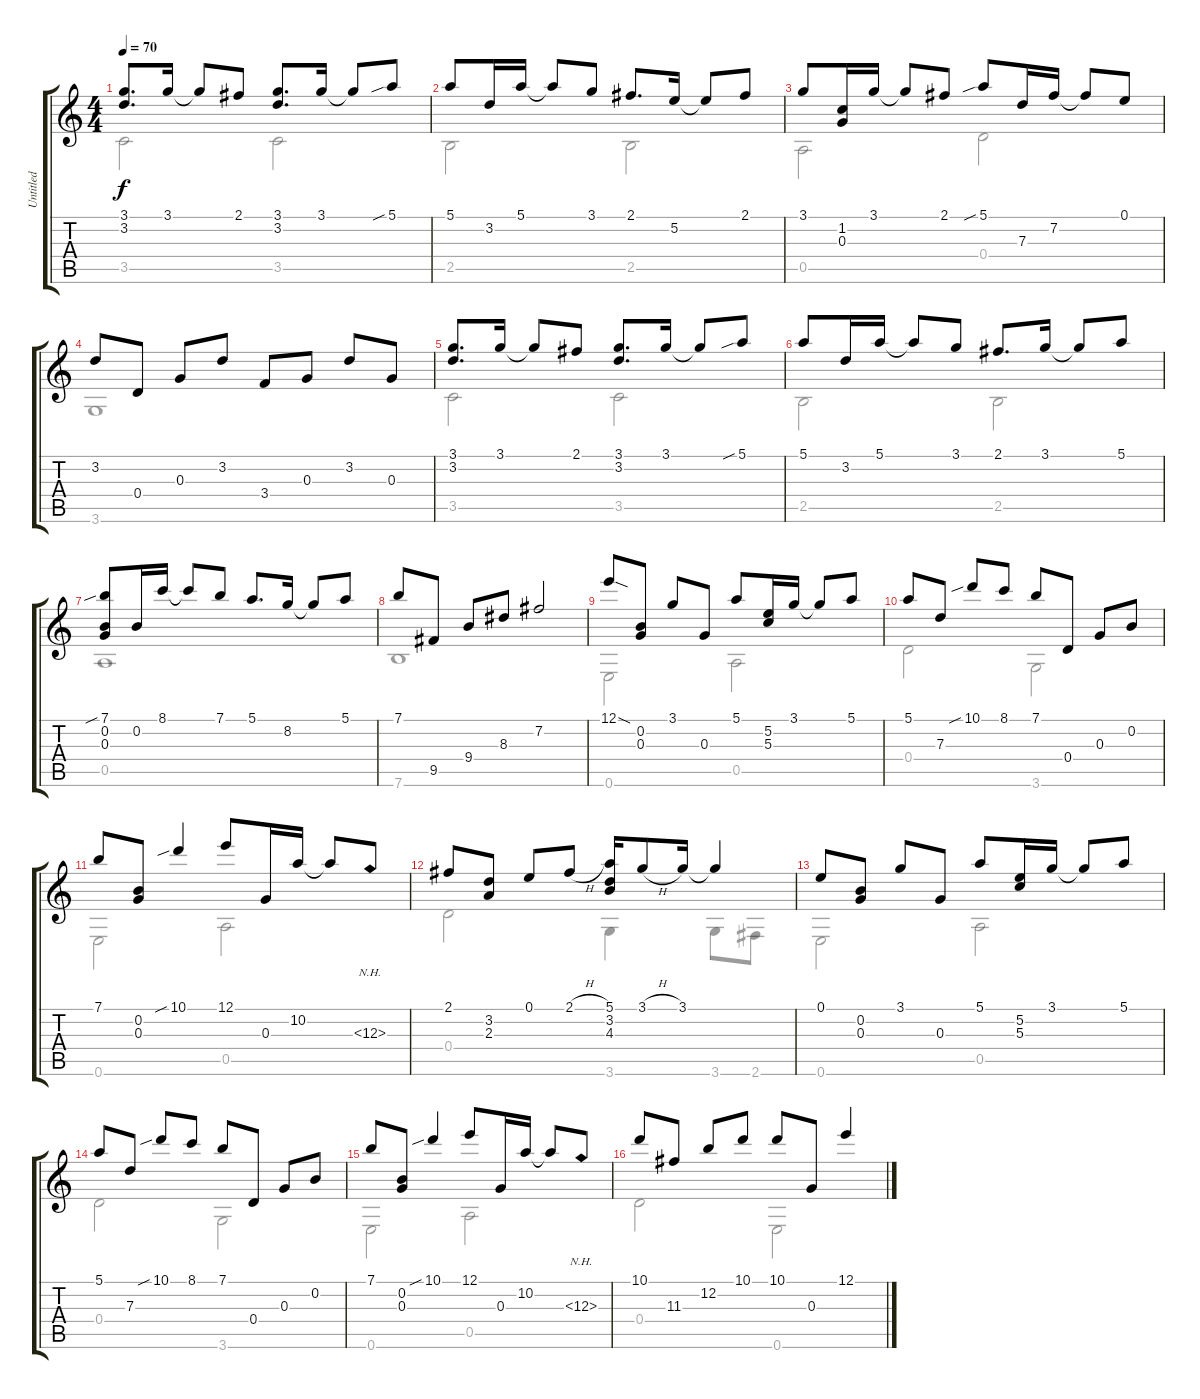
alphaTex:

\track ("Untitled" "Untitled") {instrument acousticguitarnylon}
\staff {score tabs}
\tuning (E4 B3 G3 D3 A2 E2) {hide}
\voice
\ts (4 4)
\tempo 70
\clef g2
\ks c
(3.1 3.2).8{d dy f} 3.1.16 3.1{t}.8 2.1.8 (3.1 3.2).8{d} 3.1.16 3.1{t}.8 5.1{sib}.8 |
5.1.8 3.2.16 5.1.16 5.1{t}.8 3.1.8 2.1.8{d} 5.2.16 5.2{t}.8 2.1.8 |
3.1.8 (1.2 0.3).16 3.1.16 3.1{t}.8 2.1.8 5.1{sib}.8 7.3.16 7.2.16 7.2{t}.8 0.1.8 |
3.2.8 0.4.8 0.3.8 3.2.8 3.4.8 0.3.8 3.2.8 0.3.8 |
(3.1 3.2).8{d} 3.1.16 3.1{t}.8 2.1.8 (3.1 3.2).8{d} 3.1.16 3.1{t}.8 5.1{sib}.8 |
5.1.8 3.2.16 5.1.16 5.1{t}.8 3.1.8 2.1.8{d} 3.1.16 3.1{t}.8 5.1.8 |
(7.1{sib} 0.2 0.3).8 0.2.16 8.1.16 8.1{t}.8 7.1.8 5.1.8{d} 8.2.16 8.2{t}.8 5.1.8 |
7.1.8 9.5.8 9.4.8 8.3.8 7.2.2 |
12.1{sod}.8 (0.2 0.3).8 3.1.8 0.3.8 5.1.8 (5.2 5.3).16 3.1.16 3.1{t}.8 5.1.8 |
5.1.8 7.3.8 10.1{sib}.8 8.1.8 7.1.8 0.4.8 0.3.8 0.2.8 |
7.1.8 (0.2 0.3).8 10.1{sib}.4 12.1.8 0.3.16 10.2.16 10.2{t}.8 12.3{nh}.8 |
2.1.8 (3.2 2.3).8 0.1.8 2.1{h}.8 (5.1 3.2 4.3).16 3.1{h}.8 3.1.16 3.1{t}.4 |
0.1.8 (0.2 0.3).8 3.1.8 0.3.8 5.1.8 (5.2 5.3).16 3.1.16 3.1{t}.8 5.1.8 |
5.1.8 7.3.8 10.1{sib}.8 8.1.8 7.1.8 0.4.8 0.3.8 0.2.8 |
7.1.8 (0.2 0.3).8 10.1{sib}.4 12.1.8 0.3.16 10.2.16 10.2{t}.8 12.3{nh}.8 |
10.1.8 11.3.8 12.2.8 10.1.8 10.1.8 0.3.8 12.1.4
\voice
\clef g2
\ottava regular
\simile none
\ks c
3.5.2{dy f} 3.5.2 |
2.5.2 2.5.2 |
0.5.2 0.4.2 |
3.6.1 |
3.5.2 3.5.2 |
2.5.2 2.5.2 |
0.5.1 |
7.6.1 |
0.6.2 0.5.2 |
0.4.2 3.6.2 |
0.6.2 0.5.2 |
0.4.2 3.6.4 3.6.8 2.6.8 |
0.6.2 0.5.2 |
0.4.2 3.6.2 |
0.6.2 0.5.2 |
0.4.2 0.6.2
